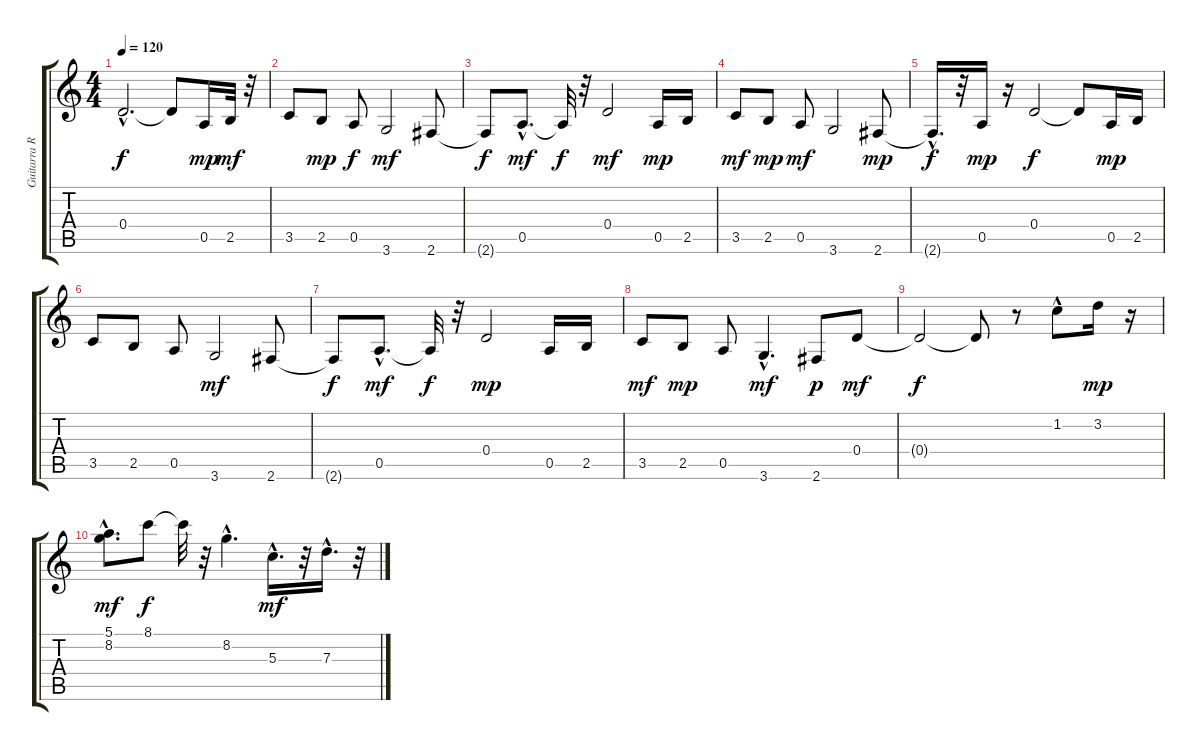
\track ("Guitarra Ritmica" "Guitarra R") {instrument distortionguitar}
\staff {score tabs}
\tuning (E4 B3 G3 D3 A2 E2) {hide}
\ts (4 4)
\tempo 120
\clef g2
\ks c
0.4{hac t}.2{d dy f} 0.4{t}.8 0.5.16{dy mp} 2.5.32{dy mf} r.32 |
3.5.8 2.5.8{dy mp} 0.5.8{dy f} 3.6.2{dy mf} 2.6.8 |
2.6{t}.8{dy f} 0.5{hac}.8{d dy mf} 0.5{t}.32{dy f} r.32 0.4.2{dy mf} 0.5.16{dy mp} 2.5.16 |
3.5.8{dy mf} 2.5.8{dy mp} 0.5.8{dy mf} 3.6.2 2.6.8{dy mp} |
2.6{hac t}.16{d dy f} r.32 0.5.16{dy mp} r.16 0.4.2{dy f} 0.4{t}.8 0.5.16{dy mp} 2.5.16 |
3.5.8 2.5.8 0.5.8 3.6.2{dy mf} 2.6.8 |
2.6{t}.8{dy f} 0.5{hac}.8{d dy mf} 0.5{t}.32{dy f} r.32 0.4.2{dy mp} 0.5.16 2.5.16 |
3.5.8{dy mf} 2.5.8{dy mp} 0.5.8 3.6{hac}.4{d dy mf} 2.6.8{dy p} 0.4.8{dy mf} |
0.4{t}.2{dy f} 0.4{t}.8 r.8 1.2{hac}.8 3.2.16{dy mp} r.16 |
(5.1{hac} 8.2).8{d dy mf} 8.1.8{dy f} 8.1{t}.32 r.32 8.2{hac}.4{d} 5.3{hac}.16{d dy mf} r.32 7.3{hac}.16{d} r.32
